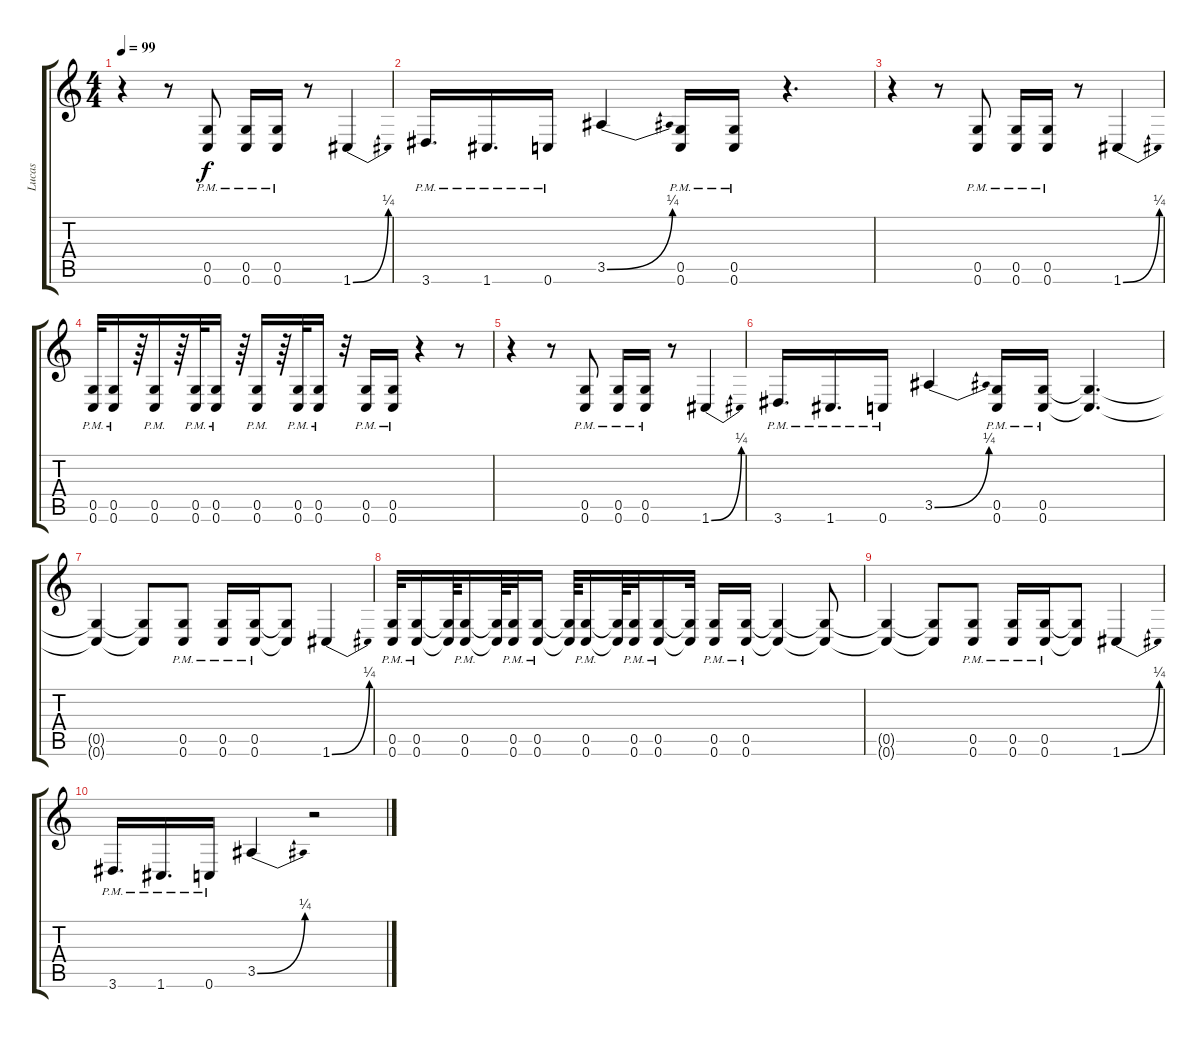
\track ("Lucas" "Lucas") {instrument distortionguitar}
\staff {score tabs}
\tuning (D4 A3 F3 C3 G2 C2) {hide}
\ts (4 4)
\tempo 99
\clef g2
\ks c
r.4{dy f} r.8 (0.5{pm} 0.6{pm}).8 (0.5{pm} 0.6{pm}).16 (0.5{pm} 0.6{pm}).16 r.8 1.6{be (bend 0 0 60 1)}.4 |
3.6{pm}.16{d} 1.6{pm}.16{d} 0.6{pm}.16 3.5{be (bend 0 0 60 1)}.4 (0.5{pm} 0.6{pm}).16 (0.5{pm} 0.6{pm}).16 r.4{d} |
r.4 r.8 (0.5{pm} 0.6{pm}).8 (0.5{pm} 0.6{pm}).16 (0.5{pm} 0.6{pm}).16 r.8 1.6{be (bend 0 0 60 1)}.4 |
(0.5{pm} 0.6{pm}).32 (0.5{pm} 0.6{pm}).16 r.64 (0.5{pm} 0.6{pm}).16 r.64 (0.5{pm} 0.6{pm}).32 (0.5{pm} 0.6{pm}).16 r.64 (0.5{pm} 0.6{pm}).16 r.64 (0.5{pm} 0.6{pm}).32 (0.5{pm} 0.6{pm}).16 r.32 (0.5{pm} 0.6{pm}).16 (0.5{pm} 0.6{pm}).16 r.4 r.8 |
r.4 r.8 (0.5{pm} 0.6{pm}).8 (0.5{pm} 0.6{pm}).16 (0.5{pm} 0.6{pm}).16 r.8 1.6{be (bend 0 0 60 1)}.4 |
3.6{pm}.16{d} 1.6{pm}.16{d} 0.6{pm}.16 3.5{be (bend 0 0 60 1)}.4 (0.5{pm} 0.6{pm}).16 (0.5{pm} 0.6{pm}).16 (0.5{t} 0.6{t}).4{d} |
(0.5{t} 0.6{t}).4 (0.5{t} 0.6{t}).8 (0.5{pm} 0.6{pm}).8 (0.5{pm} 0.6{pm}).16 (0.5{pm} 0.6{pm}).16 (0.5{t} 0.6{t}).8 1.6{be (bend 0 0 60 1)}.4 |
(0.5{pm} 0.6{pm}).32 (0.5{pm} 0.6{pm}).16 (0.5{t} 0.6{t}).64 (0.5{pm} 0.6{pm}).16 (0.5{t} 0.6{t}).64 (0.5{pm} 0.6{pm}).32 (0.5{pm} 0.6{pm}).16 (0.5{t} 0.6{t}).64 (0.5{pm} 0.6{pm}).16 (0.5{t} 0.6{t}).64 (0.5{pm} 0.6{pm}).32 (0.5{pm} 0.6{pm}).16 (0.5{t} 0.6{t}).32 (0.5{pm} 0.6{pm}).16 (0.5{pm} 0.6{pm}).16 (0.5{t} 0.6{t}).4 (0.5{t} 0.6{t}).8 |
(0.5{t} 0.6{t}).4 (0.5{t} 0.6{t}).8 (0.5{pm} 0.6{pm}).8 (0.5{pm} 0.6{pm}).16 (0.5{pm} 0.6{pm}).16 (0.5{t} 0.6{t}).8 1.6{be (bend 0 0 60 1)}.4 |
3.6{pm}.16{d} 1.6{pm}.16{d} 0.6{pm}.16 3.5{be (bend 0 0 60 1)}.4 r.2
